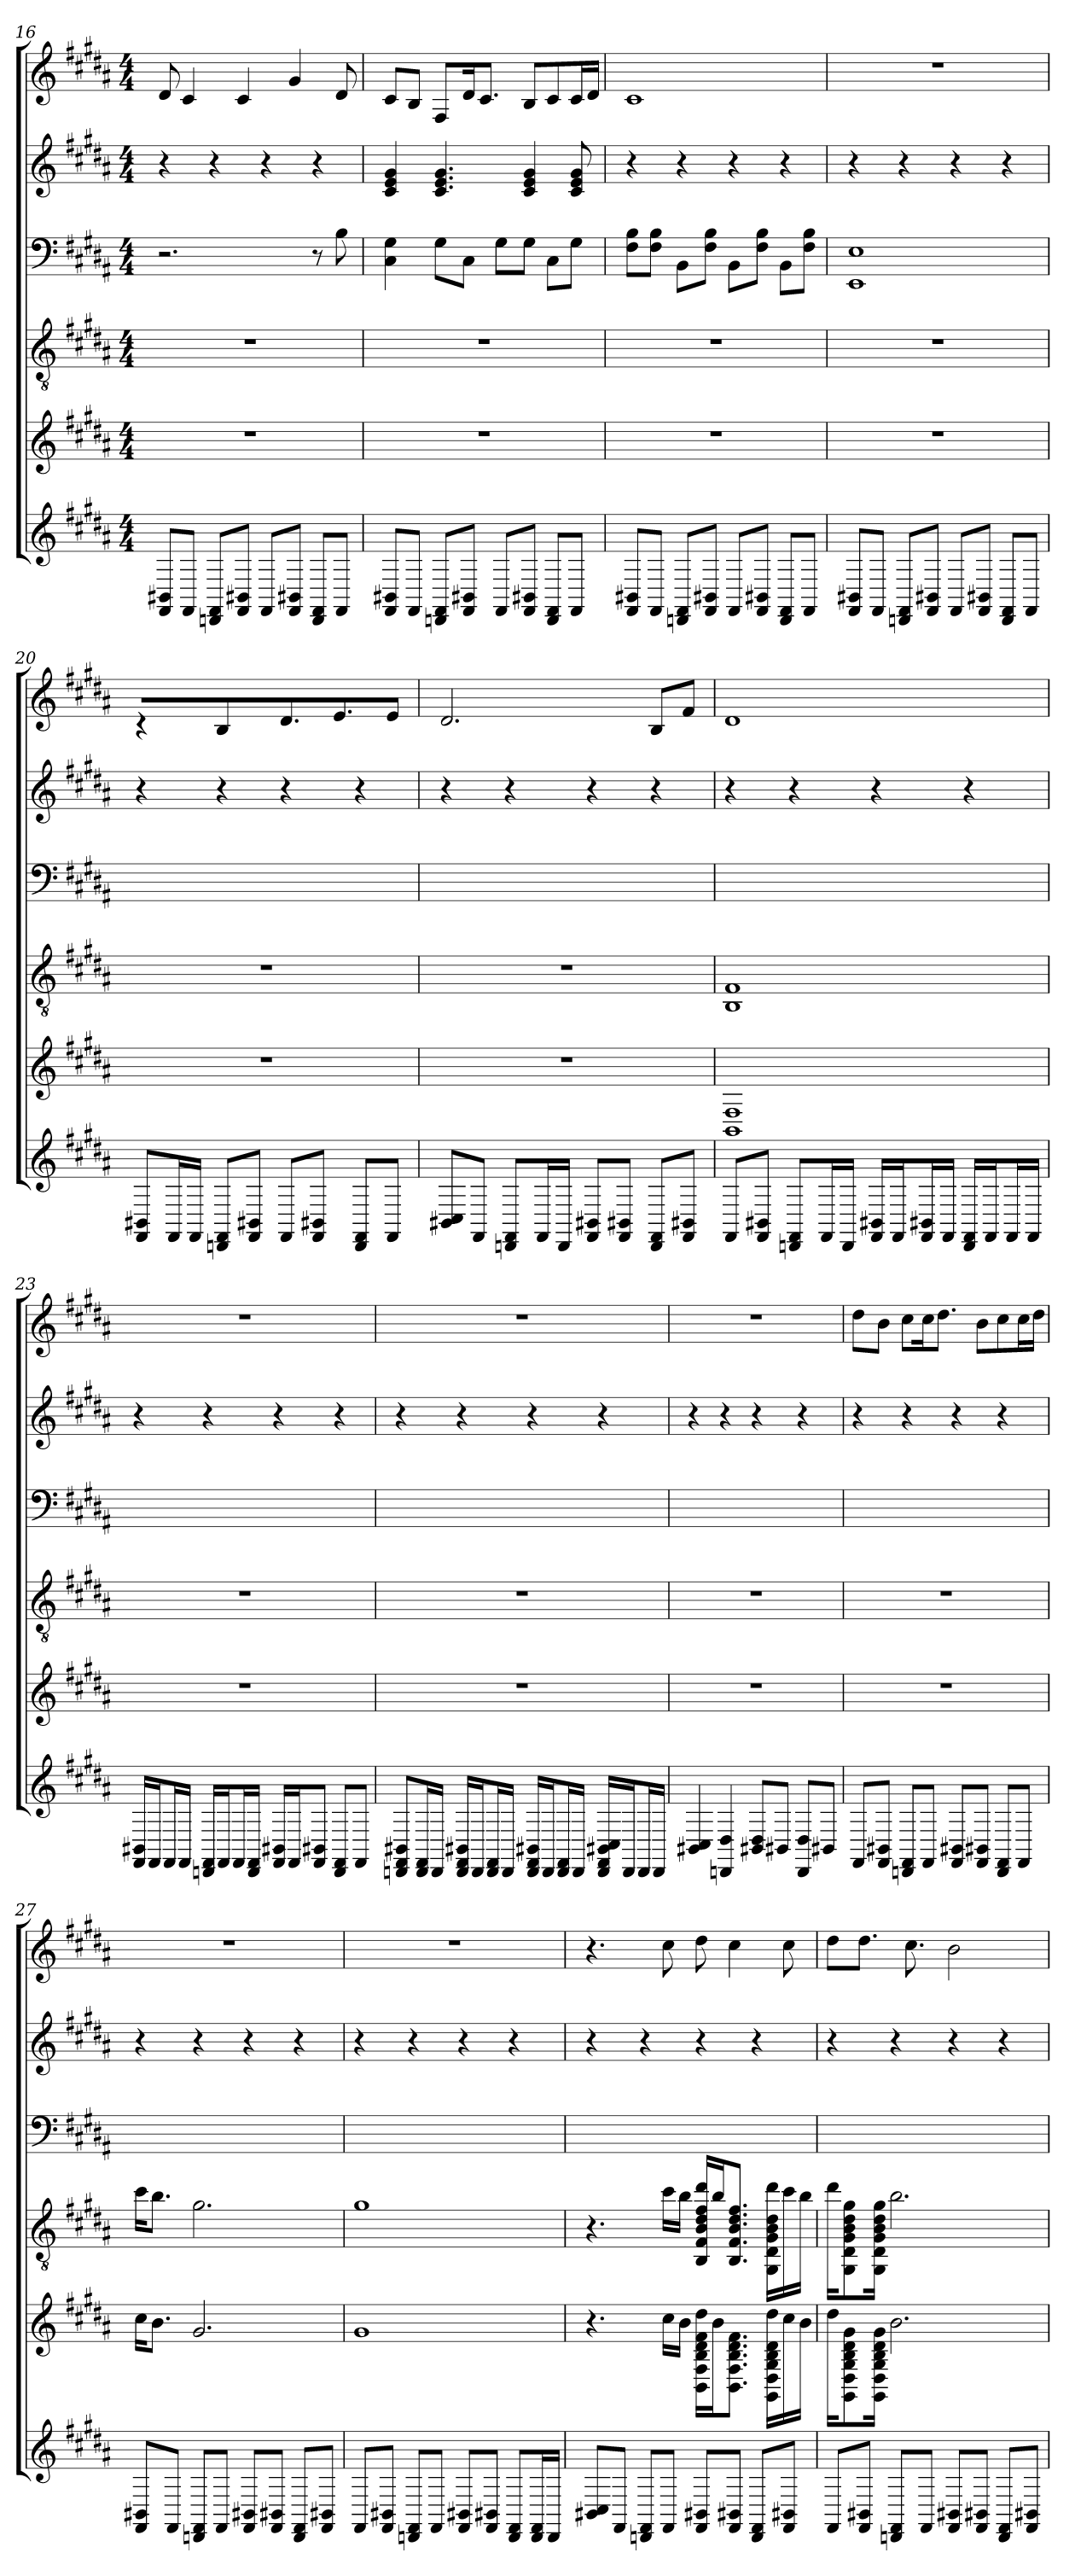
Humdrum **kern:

**kern	**kern	**kern	**kern	**kern	**kern
*part5	*part4	*part3	*part2	*part2	*part1
*staff6	*staff5	*staff4	*staff3	*staff2	*staff1
*clefG2	*	*clefGv2	*clefF4	*clefG2	*clefG2
*k[f#c#g#d#a#]	*k[f#c#g#d#a#]	*k[f#c#g#d#a#]	*k[f#c#g#d#a#]	*k[f#c#g#d#a#]	*k[f#c#g#d#a#]
*B:	*B:	*B:	*B:	*B:	*B:
*M4/4	*M4/4	*M4/4	*M4/4	*M4/4	*M4/4
=16	=16	=16	=16	=16	=16
8BB#X/ 8FF#/L	1r	1r	2.r	4r	8d#
8FF#/J	.	.	.	.	4c#
8DD/ 8FF#/L	.	.	.	4r	.
8BB#X/ 8FF#/J	.	.	.	.	4c#
8FF#/L	.	.	.	4r	.
8BB#X/ 8FF#/J	.	.	.	.	4g#
8DD/ 8FF#/L	.	.	8r	4r	.
8FF#/J	.	.	8B	.	8d#
=17	=17	=17	=17	=17	=17
8BB#X/ 8FF#/L	1r	1r	4C# 4G#	4c# 4e 4g#	8c#/L
8FF#/J	.	.	.	.	8B/J
8DD/ 8FF#/L	.	.	8G#\L	4.c# 4.e 4.g#	8F#/L
8BB#X/ 8FF#/J	.	.	8C#\J	.	16d#/K
.	.	.	.	.	8.c#/J
8FF#/L	.	.	8G#\L	.	.
8BB#X/ 8FF#/J	.	.	8G#\J	4c# 4e 4g#	8B/L
8DD/ 8FF#/L	.	.	8C#\L	.	8c#/
8FF#/J	.	.	8G#\J	8c# 8e 8g#	16c#/L
.	.	.	.	.	16d#/JJ
=18	=18	=18	=18	=18	=18
8BB#X/ 8FF#/L	1r	1r	8F#\ 8B\L	4r	1c#
8FF#/J	.	.	8F#\ 8B\J	.	.
8DD/ 8FF#/L	.	.	8BB\L	4r	.
8BB#X/ 8FF#/J	.	.	8F#\ 8B\J	.	.
8FF#/L	.	.	8BB\L	4r	.
8BB#X/ 8FF#/J	.	.	8F#\ 8B\J	.	.
8DD/ 8FF#/L	.	.	8BB\L	4r	.
8FF#/J	.	.	8F#\ 8B\J	.	.
=19	=19	=19	=19	=19	=19
8BB#X/ 8FF#/L	1r	1r	1EE 1E	4r	1r
8FF#/J	.	.	.	.	.
8DD/ 8FF#/L	.	.	.	4r	.
8BB#X/ 8FF#/J	.	.	.	.	.
8FF#/L	.	.	.	4r	.
8BB#X/ 8FF#/J	.	.	.	.	.
8DD/ 8FF#/L	.	.	.	4r	.
8FF#/J	.	.	.	.	.
=20	=20	=20	=20	=20	=20
8BB#X/ 8FF#/L	1r	1r	1ryy	4r	4r
16FF#/L	.	.	.	.	.
16FF#/JJ	.	.	.	.	.
8DD/ 8FF#/L	.	.	.	4r	4B
8BB#X/ 8FF#/J	.	.	.	.	.
8FF#/L	.	.	.	4r	8.d#/L
8BB#X/ 8FF#/J	.	.	.	.	.
.	.	.	.	.	8.e/J
8DD/ 8FF#/L	.	.	.	4r	.
8FF#/J	.	.	.	.	8eJ
=21	=21	=21	=21	=21	=21
8BB#X/ 8C#/L	1r	1r	1ryy	4r	2.d#
8FF#/J	.	.	.	.	.
8DD/ 8FF#/L	.	.	.	4r	.
16FF#/L	.	.	.	.	.
16DD/JJ	.	.	.	.	.
8BB#X/ 8FF#/L	.	.	.	4r	.
8BB#X/ 8FF#/J	.	.	.	.	.
8DD/ 8FF#/L	.	.	.	4r	8B/L
8BB#X/ 8FF#/J	.	.	.	.	8f#/J
=22	=22	=22	=22	=22	=22
8FF#/L	1BB 1F#	1BB 1F#	1ryy	4r	1d#
8BB#X/ 8FF#/J	.	.	.	.	.
8DD/ 8FF#/L	.	.	.	4r	.
16FF#/L	.	.	.	.	.
16DD/JJ	.	.	.	.	.
16BB#X/ 16FF#/LL	.	.	.	4r	.
16FF#/J	.	.	.	.	.
16BB#X/ 16FF#/L	.	.	.	.	.
16FF#/JJ	.	.	.	.	.
16DD/ 16FF#/LL	.	.	.	4r	.
16FF#/J	.	.	.	.	.
16FF#/L	.	.	.	.	.
16FF#/JJ	.	.	.	.	.
=23	=23	=23	=23	=23	=23
16BB#X/ 16FF#/LL	1r	1r	1ryy	4r	1r
16FF#/J	.	.	.	.	.
16FF#/L	.	.	.	.	.
16FF#/JJ	.	.	.	.	.
16DD/ 16FF#/LL	.	.	.	4r	.
16FF#/J	.	.	.	.	.
16FF#/L	.	.	.	.	.
16DD/ 16FF#/JJ	.	.	.	.	.
16BB#X/ 16FF#/LL	.	.	.	4r	.
16FF#/J	.	.	.	.	.
8BB#X/ 8FF#/J	.	.	.	.	.
8DD/ 8FF#/L	.	.	.	4r	.
8FF#/J	.	.	.	.	.
=24	=24	=24	=24	=24	=24
8BB#X/ 8DD/ 8FF#/L	1r	1r	1ryy	4r	1r
16DD/ 16FF#/L	.	.	.	.	.
16DD/JJ	.	.	.	.	.
16BB#X/ 16DD/ 16FF#/LL	.	.	.	4r	.
16DD/J	.	.	.	.	.
16DD/ 16FF#/L	.	.	.	.	.
16DD/JJ	.	.	.	.	.
16BB#X/ 16DD/ 16FF#/LL	.	.	.	4r	.
16DD/J	.	.	.	.	.
16DD/ 16FF#/L	.	.	.	.	.
16DD/JJ	.	.	.	.	.
16BB#X/ 16FF#/ 16C#/ 16DD/LL	.	.	.	4r	.
16DD/J	.	.	.	.	.
16DD/L	.	.	.	.	.
16DD/JJ	.	.	.	.	.
=25	=25	=25	=25	=25	=25
4BB#X 4C#	1r	1r	1ryy	4r	1r
4DD 4D#	.	.	.	4r	.
8BB#X/ 8D#/L	.	.	.	4r	.
8BB#X/J	.	.	.	.	.
8DD/ 8D#/L	.	.	.	4r	.
8BB#X/J	.	.	.	.	.
=26	=26	=26	=26	=26	=26
8FF#/L	1r	1r	1ryy	4r	8dd#\L
8BB#X/ 8FF#/J	.	.	.	.	8b\J
8DD/ 8FF#/L	.	.	.	4r	8cc#\L
8FF#/J	.	.	.	.	16cc#\K
.	.	.	.	.	8.dd#\J
8BB#X/ 8FF#/L	.	.	.	4r	.
8BB#X/ 8FF#/J	.	.	.	.	8b\L
8DD/ 8FF#/L	.	.	.	4r	8cc#\
8FF#/J	.	.	.	.	16cc#\L
.	.	.	.	.	16dd#\JJ
=27	=27	=27	=27	=27	=27
8BB#X/ 8FF#/L	16cc#KL	16cc#\KL	1ryy	4r	1r
.	8.bJ	8.b\J	.	.	.
8FF#/J	.	.	.	.	.
8DD/ 8FF#/L	2.g#	2.g#	.	4r	.
8FF#/J	.	.	.	.	.
8BB#X/ 8FF#/L	.	.	.	4r	.
8BB#X/ 8FF#/J	.	.	.	.	.
8DD/ 8FF#/L	.	.	.	4r	.
8BB#X/ 8FF#/J	.	.	.	.	.
=28	=28	=28	=28	=28	=28
8FF#/L	1g#	1g#	1ryy	4r	1r
8BB#X/ 8FF#/J	.	.	.	.	.
8DD/ 8FF#/L	.	.	.	4r	.
8FF#/J	.	.	.	.	.
8BB#X/ 8FF#/L	.	.	.	4r	.
8BB#X/ 8FF#/J	.	.	.	.	.
8DD/ 8FF#/L	.	.	.	4r	.
16DD/ 16FF#/L	.	.	.	.	.
16DD/JJ	.	.	.	.	.
=29	=29	=29	=29	=29	=29
8BB#X/ 8C#/L	4.r	4.r	1ryy	4r	4.r
8FF#/J	.	.	.	.	.
8DD/ 8FF#/L	.	.	.	4r	.
8FF#/J	16cc#LL	16cc#\LL	.	.	8cc#
.	16bJJ	16b\JJ	.	.	.
8BB#X/ 8FF#/L	16BB\ 16F#\ 16B\ 16d#\ 16f#\ 16dd#\LL	16BB/ 16F#/ 16B/ 16d#/ 16f#/ 16dd#/LL	.	4r	8dd#
.	16bJ	16b/J	.	.	.
8BB#X/ 8FF#/J	8.BB\ 8.F#\ 8.B\ 8.d#\ 8.f#\J	8.BB/ 8.F#/ 8.B/ 8.d#/ 8.f#/J	.	.	4cc#
8DD/ 8FF#/L	.	.	.	4r	.
.	16dd#\ 16GG#\ 16D#\ 16G#\ 16B\ 16d#\LL	16dd#\ 16GG#\ 16D#\ 16G#\ 16B\ 16d#\LL	.	.	.
8BB#X/ 8FF#/J	16cc#	16cc#\	.	.	8cc#
.	16bJJ	16b\JJ	.	.	.
=30	=30	=30	=30	=30	=30
8FF#/L	16dd#KL	16dd#\KL	1ryy	4r	8dd#\L
.	8GG#\ 8D#\ 8G#\ 8B\ 8d#\ 8g#\	8GG#\ 8D#\ 8G#\ 8B\ 8d#\ 8g#\	.	.	.
8BB#X/ 8FF#/J	.	.	.	.	8.dd#\J
.	16GG#\ 16D#\ 16G#\ 16B\ 16d#\ 16g#\Jk	16GG#\ 16D#\ 16G#\ 16B\ 16d#\ 16g#\Jk	.	.	.
8DD/ 8FF#/L	2.b	2.b	.	4r	.
.	.	.	.	.	8.cc#
8FF#/J	.	.	.	.	.
8BB#X/ 8FF#/L	.	.	.	4r	2b
8BB#X/ 8FF#/J	.	.	.	.	.
8DD/ 8FF#/L	.	.	.	4r	.
8BB#X/ 8FF#/J	.	.	.	.	.
=	=	=	=	=	=
*-	*-	*-	*-	*-	*-
